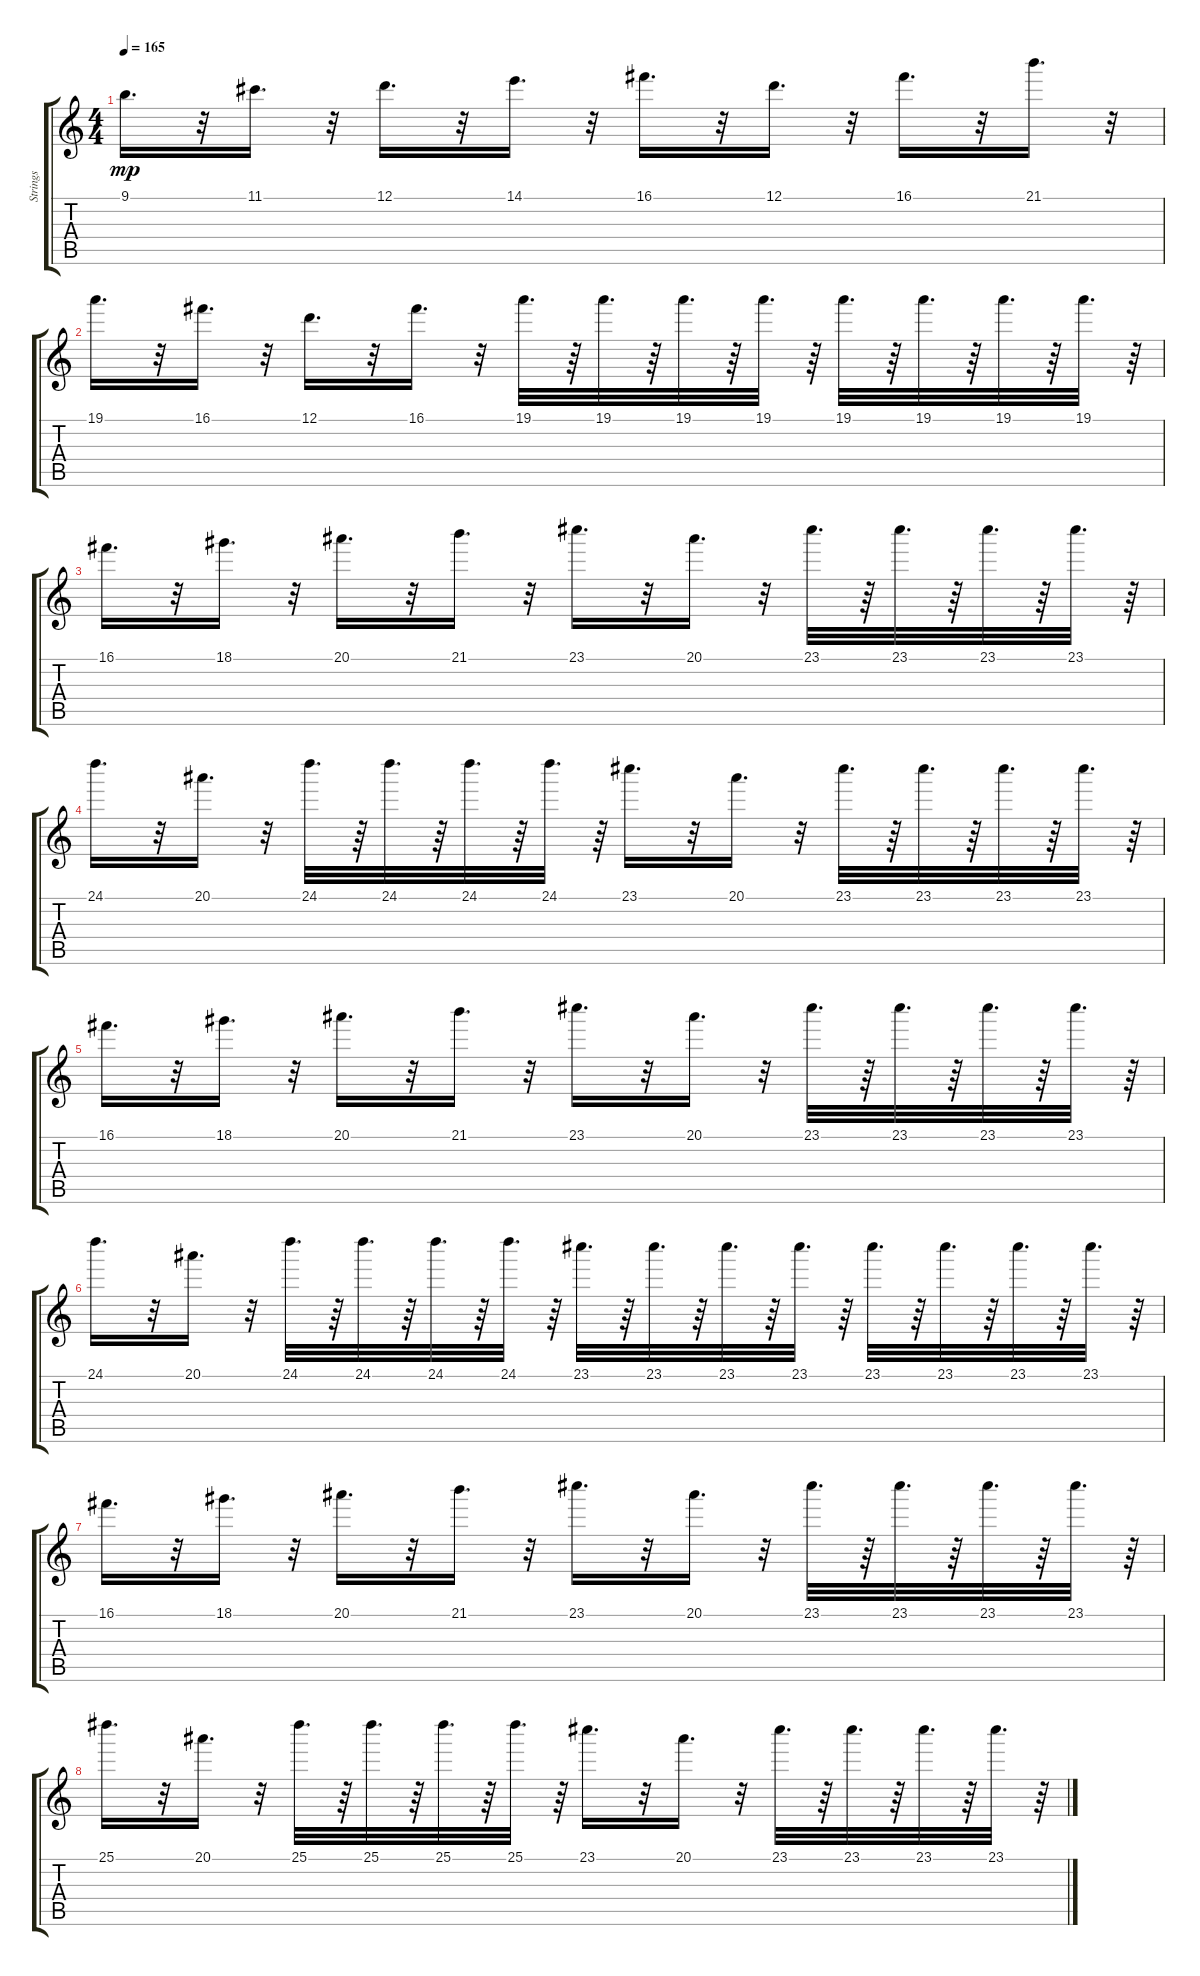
\track ("Strings" "Strings") {instrument stringensemble1}
\staff {score tabs}
\tuning (D5 Db5 C5 B4 Bb4 A4) {hide}
\ts (4 4)
\tempo 165
\clef g2
\ks c
9.1.16{d dy mp} r.32 11.1.16{d} r.32 12.1.16{d} r.32 14.1.16{d} r.32 16.1.16{d} r.32 12.1.16{d} r.32 16.1.16{d} r.32 21.1.16{d} r.32 |
19.1.16{d} r.32 16.1.16{d} r.32 12.1.16{d} r.32 16.1.16{d} r.32 19.1.32{d} r.64 19.1.32{d} r.64 19.1.32{d} r.64 19.1.32{d} r.64 19.1.32{d} r.64 19.1.32{d} r.64 19.1.32{d} r.64 19.1.32{d} r.64 |
16.1.16{d} r.32 18.1.16{d} r.32 20.1.16{d} r.32 21.1.16{d} r.32 23.1.16{d} r.32 20.1.16{d} r.32 23.1.32{d} r.64 23.1.32{d} r.64 23.1.32{d} r.64 23.1.32{d} r.64 |
24.1.16{d} r.32 20.1.16{d} r.32 24.1.32{d} r.64 24.1.32{d} r.64 24.1.32{d} r.64 24.1.32{d} r.64 23.1.16{d} r.32 20.1.16{d} r.32 23.1.32{d} r.64 23.1.32{d} r.64 23.1.32{d} r.64 23.1.32{d} r.64 |
16.1.16{d} r.32 18.1.16{d} r.32 20.1.16{d} r.32 21.1.16{d} r.32 23.1.16{d} r.32 20.1.16{d} r.32 23.1.32{d} r.64 23.1.32{d} r.64 23.1.32{d} r.64 23.1.32{d} r.64 |
24.1.16{d} r.32 20.1.16{d} r.32 24.1.32{d} r.64 24.1.32{d} r.64 24.1.32{d} r.64 24.1.32{d} r.64 23.1.32{d} r.64 23.1.32{d} r.64 23.1.32{d} r.64 23.1.32{d} r.64 23.1.32{d} r.64 23.1.32{d} r.64 23.1.32{d} r.64 23.1.32{d} r.64 |
16.1.16{d} r.32 18.1.16{d} r.32 20.1.16{d} r.32 21.1.16{d} r.32 23.1.16{d} r.32 20.1.16{d} r.32 23.1.32{d} r.64 23.1.32{d} r.64 23.1.32{d} r.64 23.1.32{d} r.64 |
25.1.16{d} r.32 20.1.16{d} r.32 25.1.32{d} r.64 25.1.32{d} r.64 25.1.32{d} r.64 25.1.32{d} r.64 23.1.16{d} r.32 20.1.16{d} r.32 23.1.32{d} r.64 23.1.32{d} r.64 23.1.32{d} r.64 23.1.32{d} r.64
